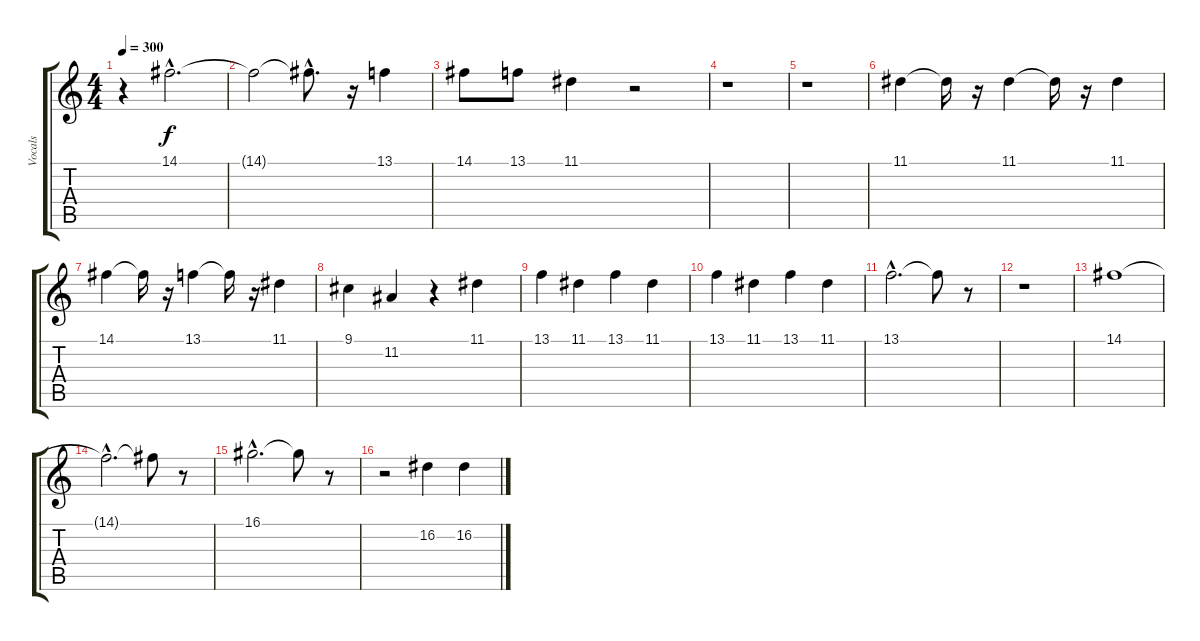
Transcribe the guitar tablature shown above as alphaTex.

\track ("Vocals" "Vocals") {instrument lead6voice}
\staff {score tabs}
\tuning (E4 B3 G3 D3 A2 E2) {hide}
\ts (4 4)
\tempo 300
\clef g2
\ks c
r.4{dy f} 14.1{hac}.2{d} |
14.1{t}.2 14.1{hac t}.8{d} r.16 13.1.4 |
14.1.8 13.1.8 11.1.4 r.2 |
r.1 |
r.1 |
11.1.4 11.1{t}.16 r.16 11.1.4 11.1{t}.16 r.16 11.1.4 |
14.1.4 14.1{t}.16 r.16 13.1.4 13.1{t}.16 r.16 11.1.4 |
9.1.4 11.2.4 r.4 11.1.4 |
13.1.4 11.1.4 13.1.4 11.1.4 |
13.1.4 11.1.4 13.1.4 11.1.4 |
13.1{hac}.2{d} 13.1{t}.8 r.8 |
r.1 |
14.1.1 |
14.1{hac t}.2{d} 14.1{t}.8 r.8 |
16.1{hac}.2{d} 16.1{t}.8 r.8 |
r.2 16.2.4 16.2.4
